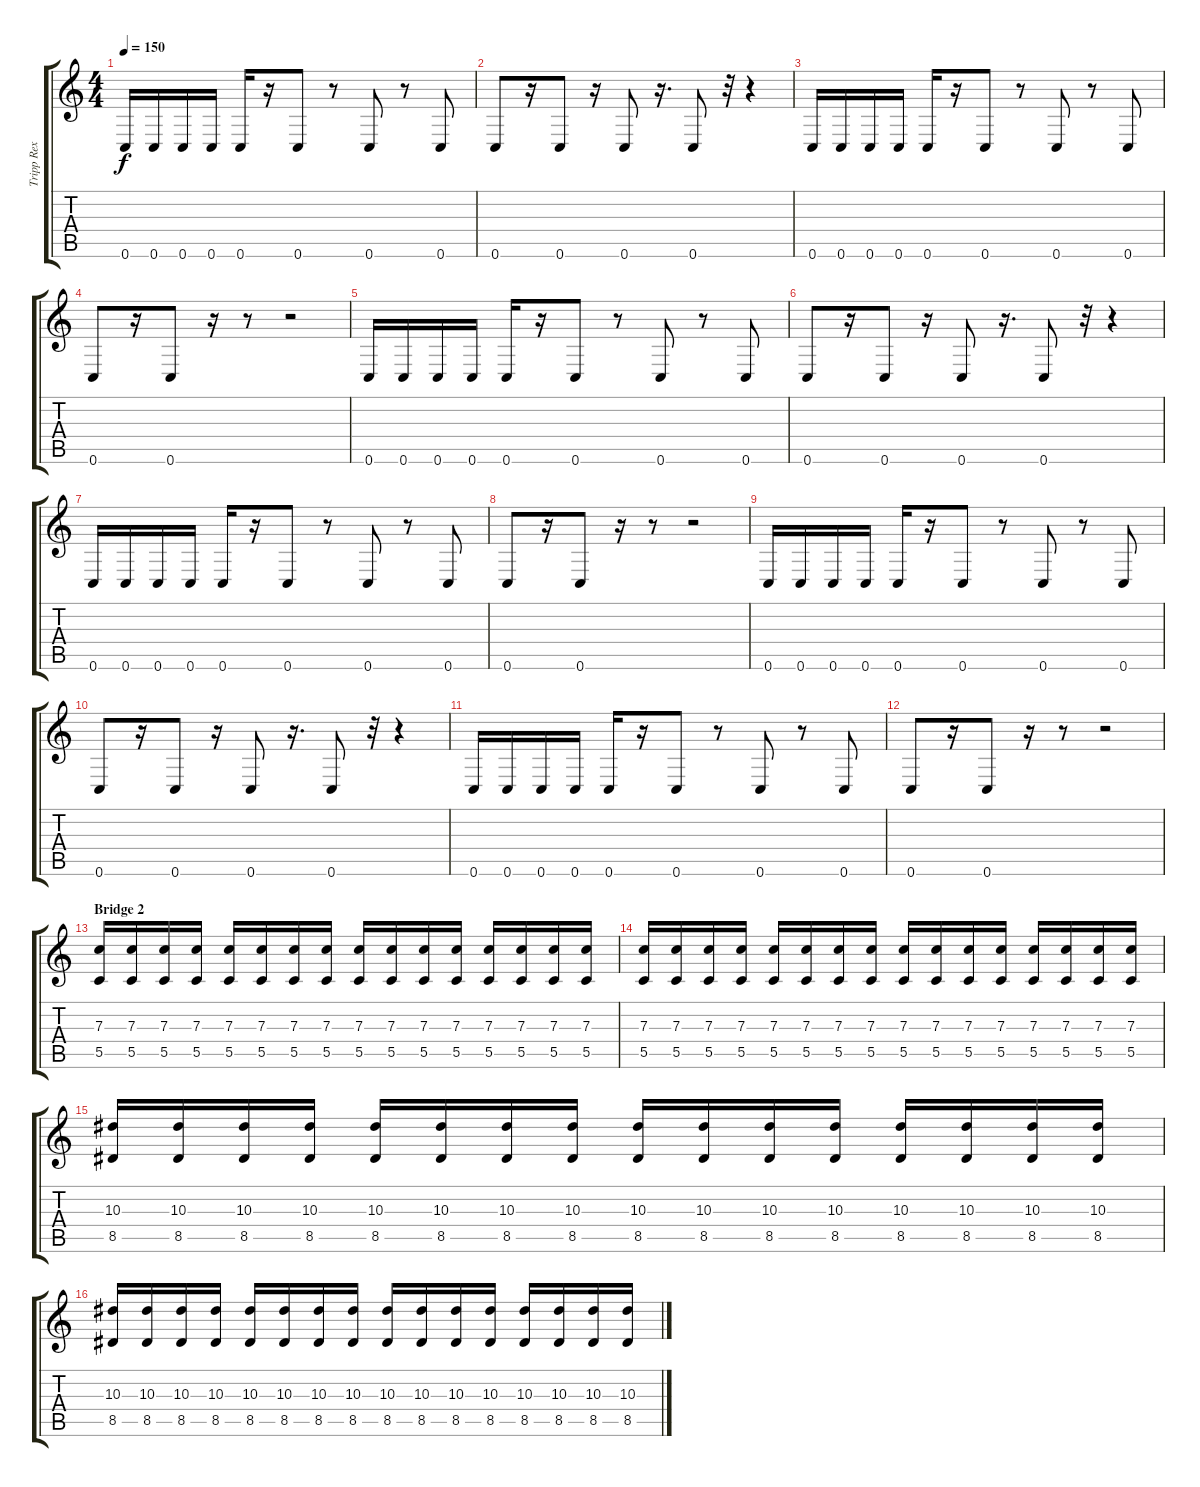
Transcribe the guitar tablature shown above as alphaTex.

\track ("Tripp Rex Eisen" "Tripp Rex ") {instrument overdrivenguitar}
\staff {score tabs}
\tuning (D4 A3 F3 C3 G2 C2) {hide}
\ts (4 4)
\tempo 150
\clef g2
\ks c
0.6.16{dy f} 0.6.16 0.6.16 0.6.16 0.6.16 r.16 0.6.8 r.8 0.6.8 r.8 0.6.8 |
0.6.8 r.16 0.6.8 r.16 0.6.8 r.16{d} 0.6.8 r.32 r.4 |
0.6.16 0.6.16 0.6.16 0.6.16 0.6.16 r.16 0.6.8 r.8 0.6.8 r.8 0.6.8 |
0.6.8 r.16 0.6.8 r.16 r.8 r.2 |
0.6.16 0.6.16 0.6.16 0.6.16 0.6.16 r.16 0.6.8 r.8 0.6.8 r.8 0.6.8 |
0.6.8 r.16 0.6.8 r.16 0.6.8 r.16{d} 0.6.8 r.32 r.4 |
0.6.16 0.6.16 0.6.16 0.6.16 0.6.16 r.16 0.6.8 r.8 0.6.8 r.8 0.6.8 |
0.6.8 r.16 0.6.8 r.16 r.8 r.2 |
0.6.16 0.6.16 0.6.16 0.6.16 0.6.16 r.16 0.6.8 r.8 0.6.8 r.8 0.6.8 |
0.6.8 r.16 0.6.8 r.16 0.6.8 r.16{d} 0.6.8 r.32 r.4 |
0.6.16 0.6.16 0.6.16 0.6.16 0.6.16 r.16 0.6.8 r.8 0.6.8 r.8 0.6.8 |
0.6.8 r.16 0.6.8 r.16 r.8 r.2 |
\section ("" "Bridge 2")
(7.3 5.5).16 (7.3 5.5).16 (7.3 5.5).16 (7.3 5.5).16 (7.3 5.5).16 (7.3 5.5).16 (7.3 5.5).16 (7.3 5.5).16 (7.3 5.5).16 (7.3 5.5).16 (7.3 5.5).16 (7.3 5.5).16 (7.3 5.5).16 (7.3 5.5).16 (7.3 5.5).16 (7.3 5.5).16 |
(7.3 5.5).16 (7.3 5.5).16 (7.3 5.5).16 (7.3 5.5).16 (7.3 5.5).16 (7.3 5.5).16 (7.3 5.5).16 (7.3 5.5).16 (7.3 5.5).16 (7.3 5.5).16 (7.3 5.5).16 (7.3 5.5).16 (7.3 5.5).16 (7.3 5.5).16 (7.3 5.5).16 (7.3 5.5).16 |
(10.3 8.5).16 (10.3 8.5).16 (10.3 8.5).16 (10.3 8.5).16 (10.3 8.5).16 (10.3 8.5).16 (10.3 8.5).16 (10.3 8.5).16 (10.3 8.5).16 (10.3 8.5).16 (10.3 8.5).16 (10.3 8.5).16 (10.3 8.5).16 (10.3 8.5).16 (10.3 8.5).16 (10.3 8.5).16 |
(10.3 8.5).16 (10.3 8.5).16 (10.3 8.5).16 (10.3 8.5).16 (10.3 8.5).16 (10.3 8.5).16 (10.3 8.5).16 (10.3 8.5).16 (10.3 8.5).16 (10.3 8.5).16 (10.3 8.5).16 (10.3 8.5).16 (10.3 8.5).16 (10.3 8.5).16 (10.3 8.5).16 (10.3 8.5).16
